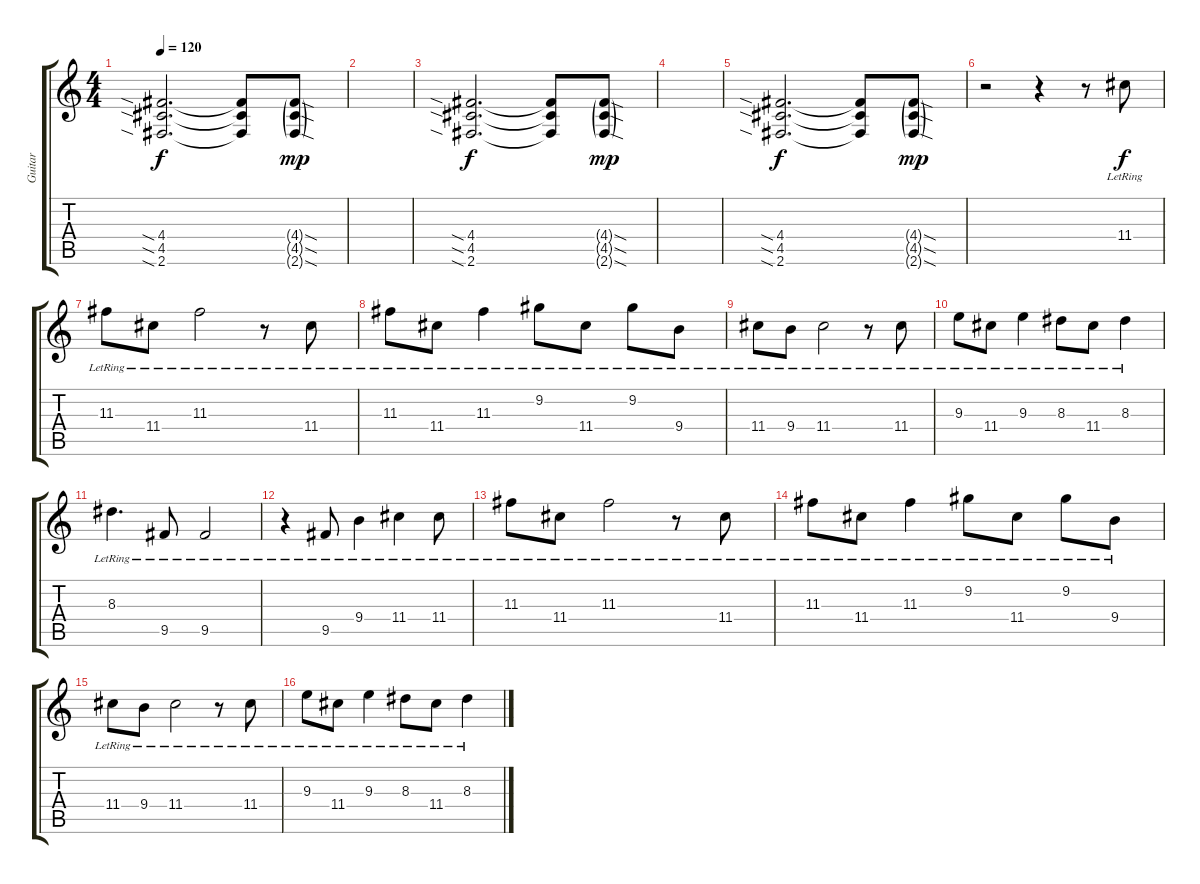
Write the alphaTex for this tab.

\track ("Guitar" "Guitar") {instrument overdrivenguitar}
\staff {score tabs}
\tuning (E4 B3 G3 D3 A2 E2) {hide}
\ts (4 4)
\tempo 120
\clef g2
\ks c
(4.4{sia} 4.5{sia} 2.6{sia}).2{d dy f} (4.4{t} 4.5{t} 2.6{t}).8 (4.4{sod g} 4.5{sod g} 2.6{sod g}).8{dy mp} |
|
(4.4{sia} 4.5{sia} 2.6{sia}).2{d dy f} (4.4{t} 4.5{t} 2.6{t}).8 (4.4{sod g} 4.5{sod g} 2.6{sod g}).8{dy mp} |
|
(4.4{sia} 4.5{sia} 2.6{sia}).2{d dy f} (4.4{t} 4.5{t} 2.6{t}).8 (4.4{sod g} 4.5{sod g} 2.6{sod g}).8{dy mp} |
r.2 r.4 r.8 11.4{lr}.8{dy f} |
11.3{lr}.8 11.4{lr}.8 11.3{lr}.2 r.8 11.4{lr}.8 |
11.3{lr}.8 11.4{lr}.8 11.3{lr}.4 9.2{lr}.8 11.4{lr}.8 9.2{lr}.8 9.4{lr}.8 |
11.4{lr}.8 9.4{lr}.8 11.4{lr}.2 r.8 11.4{lr}.8 |
9.3{lr}.8 11.4{lr}.8 9.3{lr}.4 8.3{lr}.8 11.4{lr}.8 8.3{lr}.4 |
8.3{lr}.4{d} 9.5{lr}.8 9.5{lr}.2 |
r.4 9.5{lr}.8 9.4{lr}.4 11.4{lr}.4 11.4{lr}.8 |
11.3{lr}.8 11.4{lr}.8 11.3{lr}.2 r.8 11.4{lr}.8 |
11.3{lr}.8 11.4{lr}.8 11.3{lr}.4 9.2{lr}.8 11.4{lr}.8 9.2{lr}.8 9.4{lr}.8 |
11.4{lr}.8 9.4{lr}.8 11.4{lr}.2 r.8 11.4{lr}.8 |
9.3{lr}.8 11.4{lr}.8 9.3{lr}.4 8.3{lr}.8 11.4{lr}.8 8.3{lr}.4
